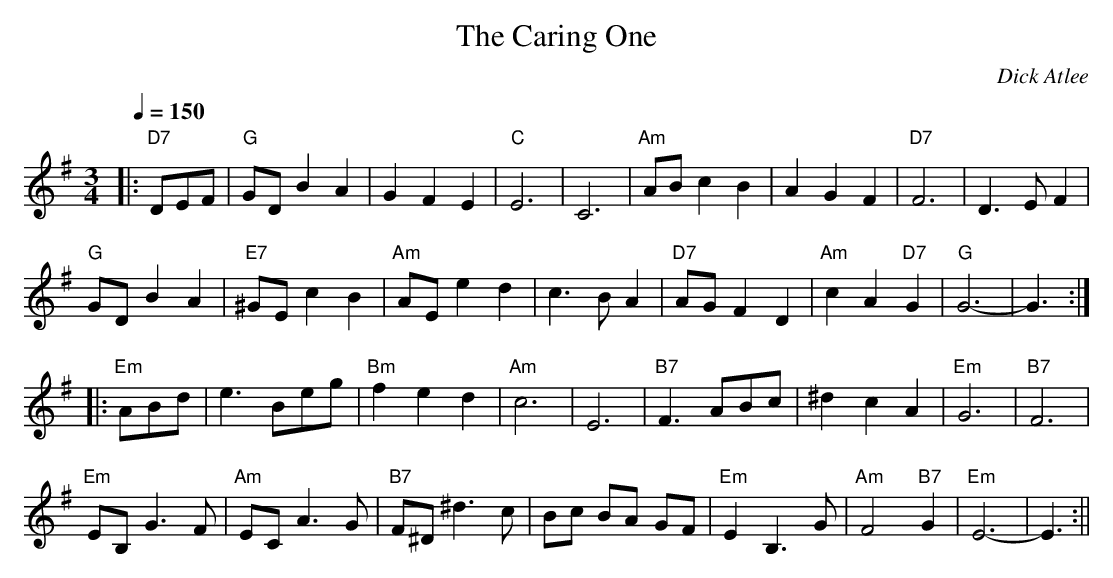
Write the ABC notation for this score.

X:1
T:The Caring One
M:3/4
L:1/8
Q:1/4=150
C:Dick Atlee
K:G
|: "D7" DEF | "G" GD B2 A2 | G2 F2 E2 | "C" E6 | C6 |
"Am" AB c2 B2 | A2 G2 F2 | "D7" F6 | D3 E F2 | !
"G" GD B2 A2 | "E7" ^GE c2 B2 | "Am" AE e2 d2 | c3 B A2 |
"D7" AG F2 D2 | "Am" c2 A2 "D7" G2 | "G" G6- | G3 :| !
|: "Em" ABd | e3 Beg | "Bm" f2 e2 d2 | "Am" c6 | E6 |
"B7" F3 ABc | ^d2 c2 A2 | "Em" G6 | "B7" F6 | !
"Em" EB, G3 F | "Am" EC A3 G | "B7" F^D ^d3 c | Bc BA GF |
"Em" E2 B,3 G | "Am" F4 "B7" G2 | "Em" E6- | E3 :||
